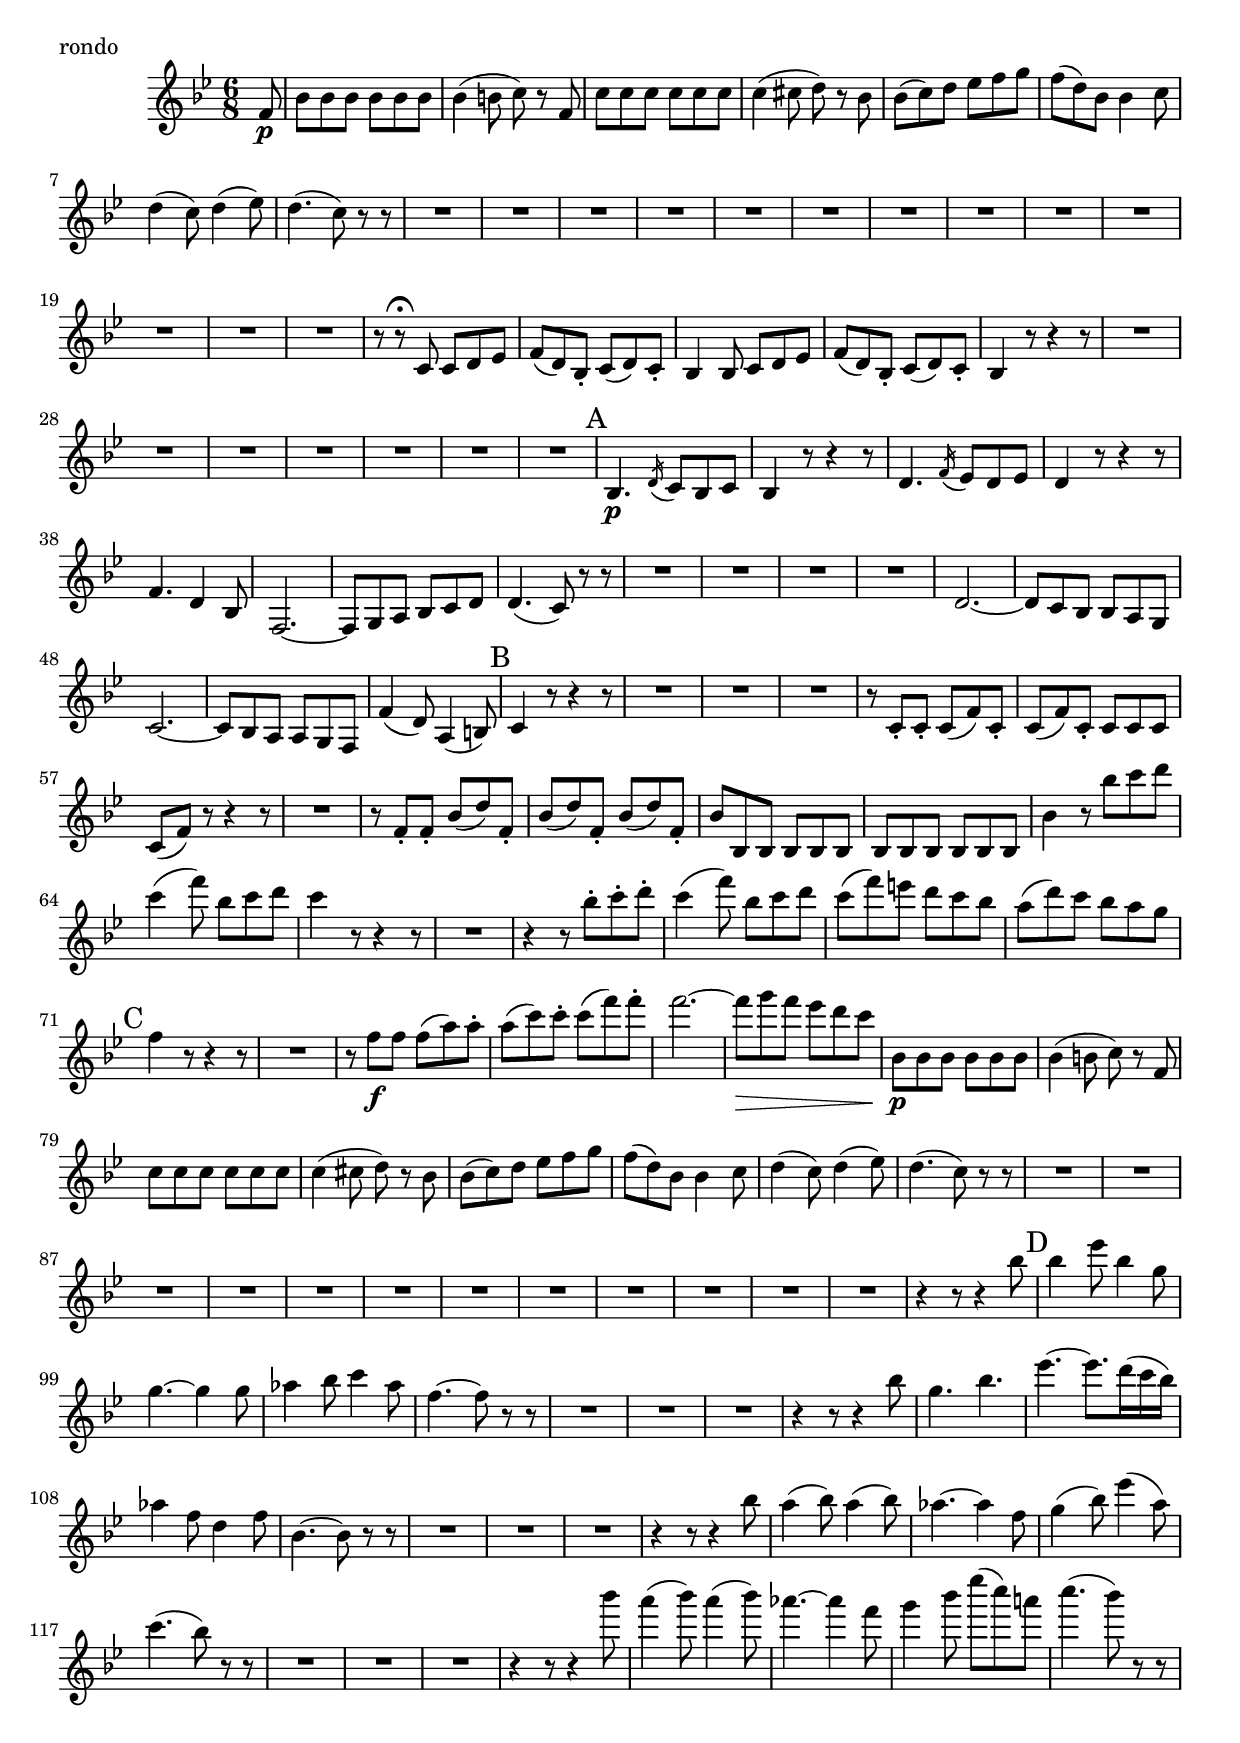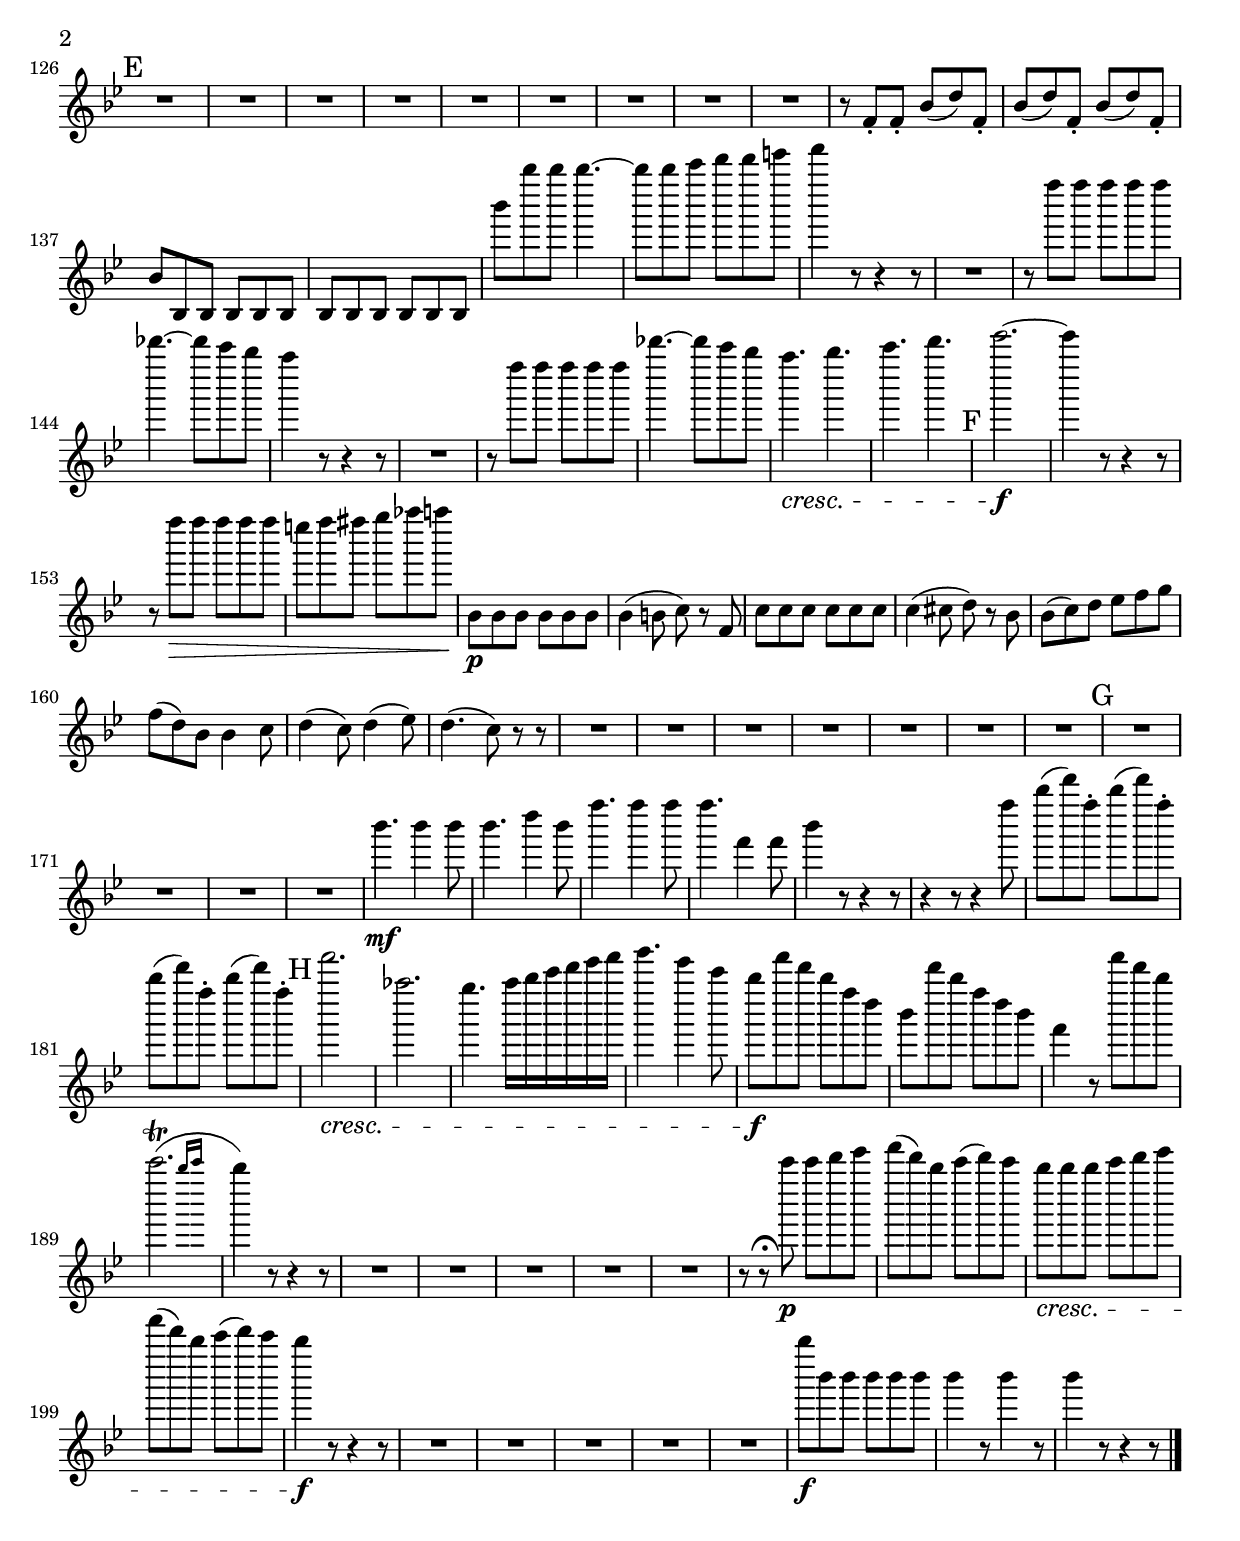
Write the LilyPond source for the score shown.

\version "1.7.18"

% \include "mozart-hrn3-defs.ly"

rondotheme = \notes \relative c' {
	[c'8 c c] [c c c]
	c4( cis8 )d r g,
	[d'8 d d] [d d d]
	d4( dis8 )e r c |
	[c()d e] [f g a]
	[g ()e c] c4 d8
	e4()d8 e4()f8
	e4.()d8 r r |
}

lipbreaker = \notes \relative c'
{
 	r8 [g'-. g-.] [c()e g,-.]
	[c()e g,-.] [c()e g,-.]
	[c c, c] [c c c]
	[c c c] [c c c]
}

rightsixteenth = { \property Voice.stemLeftBeamCount = 1
  \property Voice.stemRightBeamCount = 2 }
leftsixteenth = { \property Voice.stemLeftBeamCount = 2
  \property Voice.stemRightBeamCount = 1 }
bothsixteenth = { \property Voice.stemLeftBeamCount = 2
  \property Voice.stemRightBeamCount = 2 }

rondo = \notes 	\relative c'
{
	\partial 8
	\time 6/8
	\key c \major
	
	g'8-\p |
	
	\rondotheme
	
	R2.*13 |
	r8 r^\fermata d [d e f]
	[g ()e c-.] [d()e d-.]
	c4 c8 [d e f]
	[g()e c-.] [d()e d-.]
	c4 r8 r4 r8 |
	R2.*7
	\mark  "A"
	c4.-\p \grace { e16( } [)d8 c d]
	c4 r8 r4 r8
	e4. \grace g16( [)f8 e f]
	e4 r8 r4 r8
	g4. e4 c8
	g2.~
	[g8 a b] [c d e ]
	e4.()d8 r r
	R2.*4
	e2.~ |
	[e8 d c] [c b a]
	d2.~
	[d8 c b] [b a g]
	g'4()e8 b4()cis8
	\mark "B"
	d4 r8 r4 r8
	R2.*3 |
	r8 [d-. d-.] [d()g d-.]
	[d()g d-.] [d d d]
	[d()g] r r4 r8
	R2.*1
	\lipbreaker
	c4 r8 [c' d e]
	d4()g8 [c, d e]
	d4 r8 r4 r8
	R2. |
	r4 r8 [c-. d-. e-.]
	d4()g8 [c, d e]
	[d()g fis] [e d c]
	[b () e d] [c b a]
	\mark "C"
	g4 r8 r4 r8
	R2. |
	%
	r8 [g-\f g] [g( )b b-.]
	[b()d d-.] [d()g g-.]
	g2.~
	[g8 \> a g] [f e d]
	< \rondotheme
	  { \! s8-\p } >
	  
	R2.*12
	r4 r8 r4 c8
	\mark "D"
	c4 f8 c4 a8
	a4.~a4 a8
	bes4 c8 d4 bes8
	g4. ~ g8 r r
	R2.*3
	r4 r8 r4 c8
	a4. c
	f ~ [f8. \rightsixteenth e16(  \bothsixteenth d )c]
	bes4 g8 e4 g8
	c,4. ~ c8 r r
	R2.*3| 
	r4 r8 r4 c'8
	b4()c8 b4()c8
	bes4. ~ bes4 g8
	a4 () c8 f4 () b,8
	d4. () c8 r r
	R2.*3| 
	r4 r8 r4 c'8
	b4()c8 b4()c8
	bes4. ~ bes4 g8
	a4 c8 [f () d b!]
	d4. () c8 r r
	\mark "E"
	R2.*9  |
	\lipbreaker 
	[c8 c' c] c4.~
	[c8 c d] [e e fis] 
	g4 r8 r4 r8
	R2.
	r8 [g, g] [g g g] |
	es'4. ~ [es8 d c]
	b4 r8 r4 r8
	R2. |
	r8 [g g] [g g g]
	es'4. ~ [es8 d c]
	\cresc b4.  c4. d4. e4.
	\mark "F"
	\endcresc
	
	f2.-\f ~ |
	f4 r8 r4 r8
	r8 [g,\> g] [g g g]
	
	% Edition breitkopf says a-flat (silly!)
	[fis  g gis] 
		 [a bes \! b]

	%% EB does the slur in the Rondo differently from the 1st adn 2nd time.
	%% why. Should check with MS.
	< \rondotheme
	  { s8-\p } >
	R2.*7
	\mark "G"
	R2.*4
	c,4.-\mf c4 c8
	c4. e4 c8
	g'4. g4 g8
	g4. g,4 g8
	c4 r8 r4 r8
	r4 r8 r4 g'8
	[c ()e g,-.] 	[c ()e g,-.]
	[c ()e g,-.] 	[c ()e g,-.]
	\mark "H"
	\cresc g'2.  bes,2.
	a4. [b16 c d e f g]
	a4. f4 d8
	[\endcresc c8-\f g' e] [c g e]
	[ c e' c]  [g e c]
	g4 r8 [g''8 e c]

	
	< d2.(-\trill
	  { s2 	\grace {  [c16 d] } } >
	
	
	)c4 r8 r4 r8
	R2.*5
	r8 r8^\fermata d8-\p [d e f]
	[g ()e c] [d()e d]
	\cresc [c  c c] [d e f]
	[g()e c] [d()e d]
	\endcresc c4-\f  r8 r4 r8
	R2.*5
	[c8-\f c, c] [c c c]
	c4 r8 c4 r8

        %This is technically incorrect, since we started with an 8th
	% upstep, but both eulenburg and EB do this as well.
	c4 r8 r4 r8 \bar "|."		
}


 


\score
{
    \notes { \transpose c' bes	\rondo }
	\header { piece = "rondo" opus = "" }
	\midi{ \tempo 4 = 100 }
	\paper { }
}
%% new-chords-done %%
